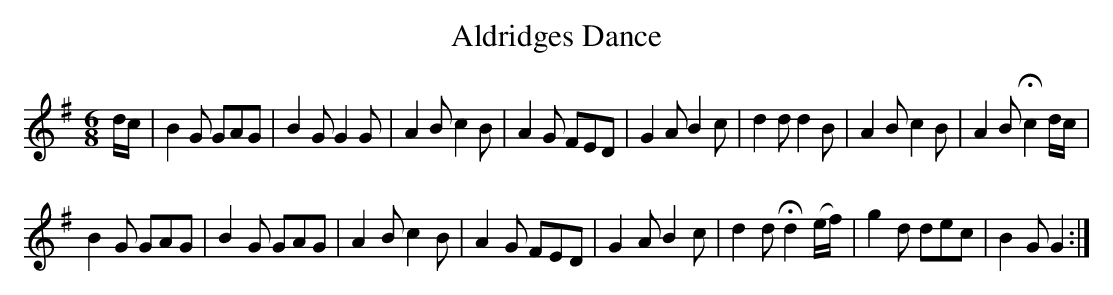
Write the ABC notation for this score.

X:1
T:Aldridges Dance
M:6/8
K:G
d/c/|\
B2G GAG| B2G G2G| A2B c2B| A2G FED|\
G2A B2c| d2d d2B| A2B c2B| A2B Hc2 d/c/|
B2G GAG| B2G GAG| A2B c2B| A2G FED|\
G2A B2c| d2d Hd2 (e/f/)| g2d dec| B2G G2:|
